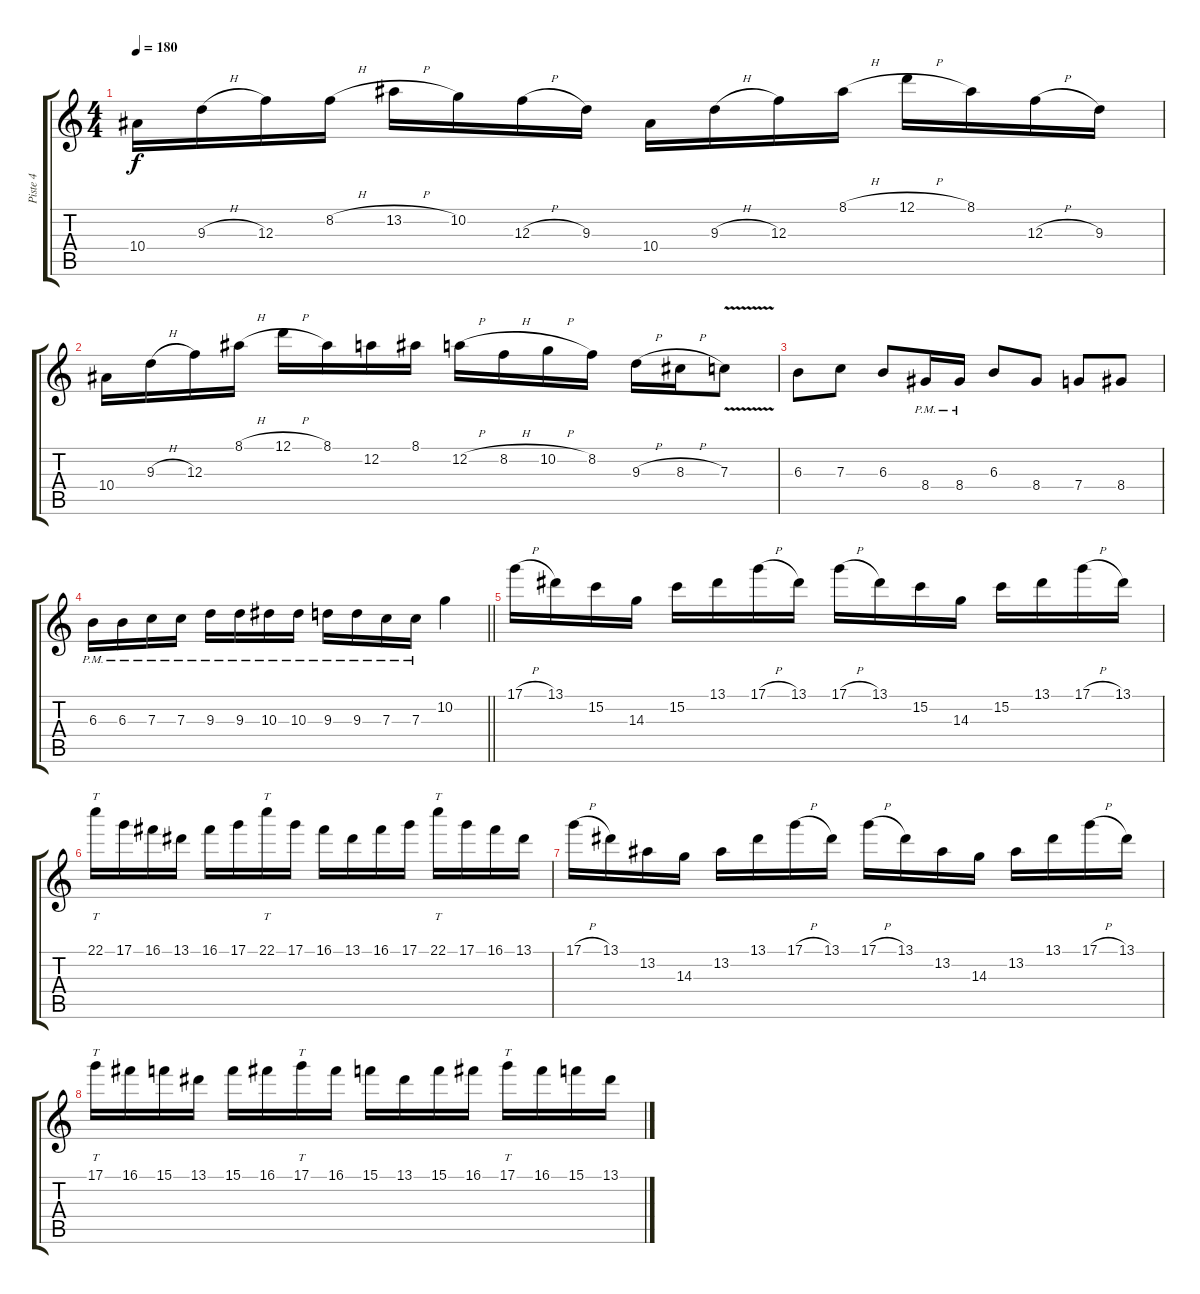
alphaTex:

\track ("Piste 4" "Piste 4") {instrument distortionguitar}
\staff {score tabs}
\tuning (D4 A3 F3 C3 G2 C2) {hide}
\ts (4 4)
\tempo 180
\clef g2
\ks c
10.4.16{dy f} 9.3{h}.16 12.3.16 8.2{h}.16 13.2{h}.16 10.2.16 12.3{h}.16 9.3.16 10.4.16 9.3{h}.16 12.3.16 8.1{h}.16 12.1{h}.16 8.1.16 12.3{h}.16 9.3.16 |
10.4.16 9.3{h}.16 12.3.16 8.1{h}.16 12.1{h}.16 8.1.16 12.2.16 8.1.16 12.2{h}.16 8.2{h}.16 10.2{h}.16 8.2.16 9.3{h}.16 8.3{h}.16 7.3{v}.8 |
6.3.8 7.3.8 6.3.8 8.4{pm}.16 8.4{pm}.16 6.3.8 8.4.8 7.4.8 8.4.8 |
\barLineRight lightlight
6.3{pm}.16 6.3{pm}.16 7.3{pm}.16 7.3{pm}.16 9.3{pm}.16 9.3{pm}.16 10.3{pm}.16 10.3{pm}.16 9.3{pm}.16 9.3{pm}.16 7.3{pm}.16 7.3{pm}.16 10.2.4 |
17.1{h}.16 13.1.16 15.2.16 14.3.16 15.2.16 13.1.16 17.1{h}.16 13.1.16 17.1{h}.16 13.1.16 15.2.16 14.3.16 15.2.16 13.1.16 17.1{h}.16 13.1.16 |
22.1.16{tt} 17.1.16 16.1.16 13.1.16 16.1.16 17.1.16 22.1.16{tt} 17.1.16 16.1.16 13.1.16 16.1.16 17.1.16 22.1.16{tt} 17.1.16 16.1.16 13.1.16 |
17.1{h}.16 13.1.16 13.2.16 14.3.16 13.2.16 13.1.16 17.1{h}.16 13.1.16 17.1{h}.16 13.1.16 13.2.16 14.3.16 13.2.16 13.1.16 17.1{h}.16 13.1.16 |
17.1.16{tt} 16.1.16 15.1.16 13.1.16 15.1.16 16.1.16 17.1.16{tt} 16.1.16 15.1.16 13.1.16 15.1.16 16.1.16 17.1.16{tt} 16.1.16 15.1.16 13.1.16
